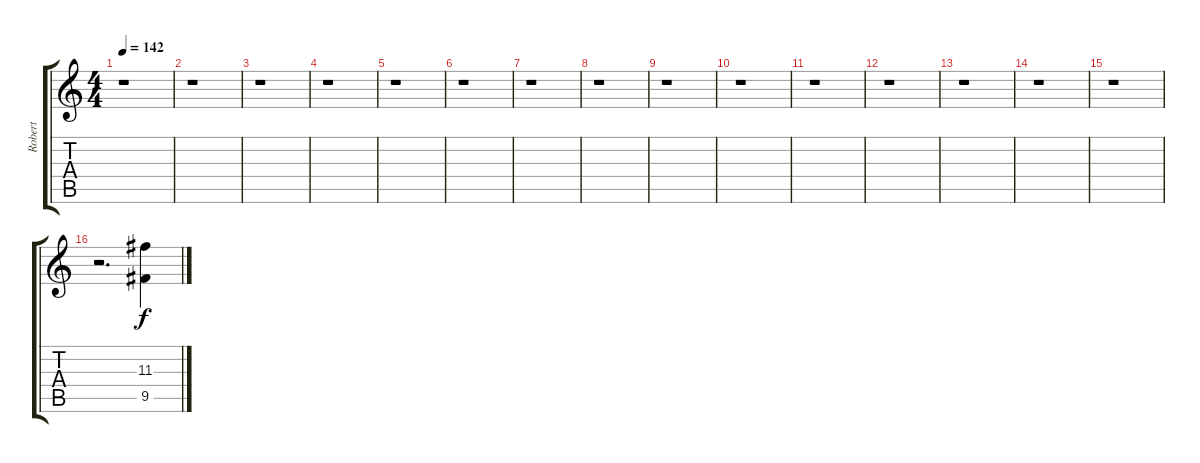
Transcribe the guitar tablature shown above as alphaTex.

\track ("Robert" "Robert") {instrument electricguitarclean}
\staff {score tabs}
\tuning (E4 B3 G3 D3 A2 E2) {hide}
\ts (4 4)
\tempo 142
\clef g2
\ks c
r.1{dy f} |
r.1 |
r.1 |
r.1 |
r.1 |
r.1 |
r.1 |
r.1 |
r.1 |
r.1 |
r.1 |
r.1 |
r.1 |
r.1 |
r.1 |
r.2{d} (11.3{ss} 9.5{ss}).4
